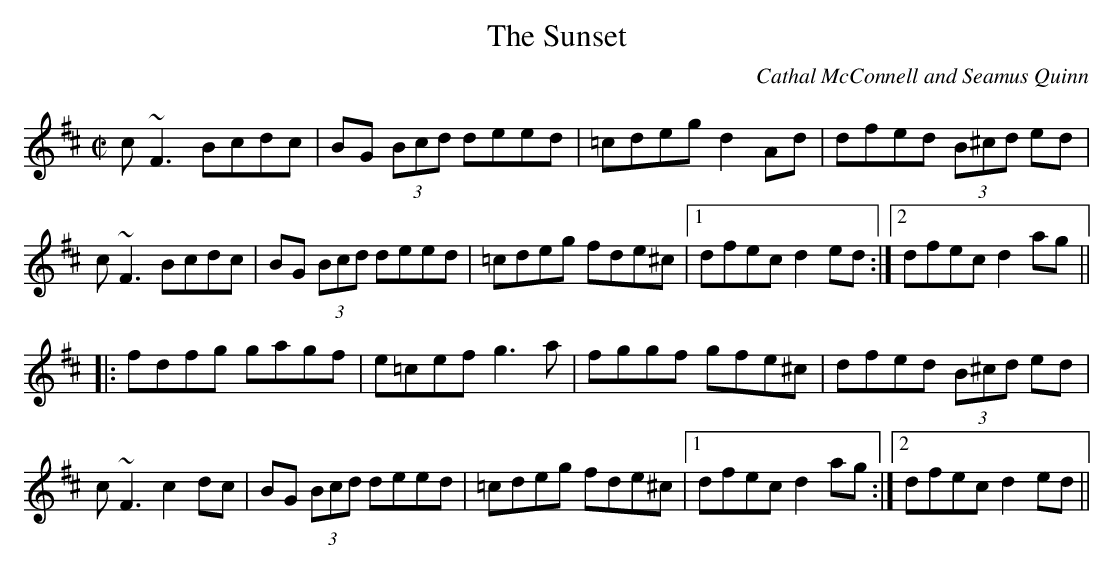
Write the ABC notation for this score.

X:1
T:Sunset, The
M:C|
L:1/8
C:Cathal McConnell and Seamus Quinn
K:D
c~F3 Bcdc|BG (3Bcd deed|=cdeg d2Ad|dfed (3B^cd ed|
!c~F3 Bcdc|BG (3Bcd deed|=cdeg fde^c|1dfec d2ed:|2dfec d2ag||
!|:fdfg gagf|e=cef g3a|fggf gfe^c|dfed (3B^cd ed|
!c~F3 c2dc|BG (3Bcd deed|=cdeg fde^c|1dfec d2ag:|2dfec d2ed||
